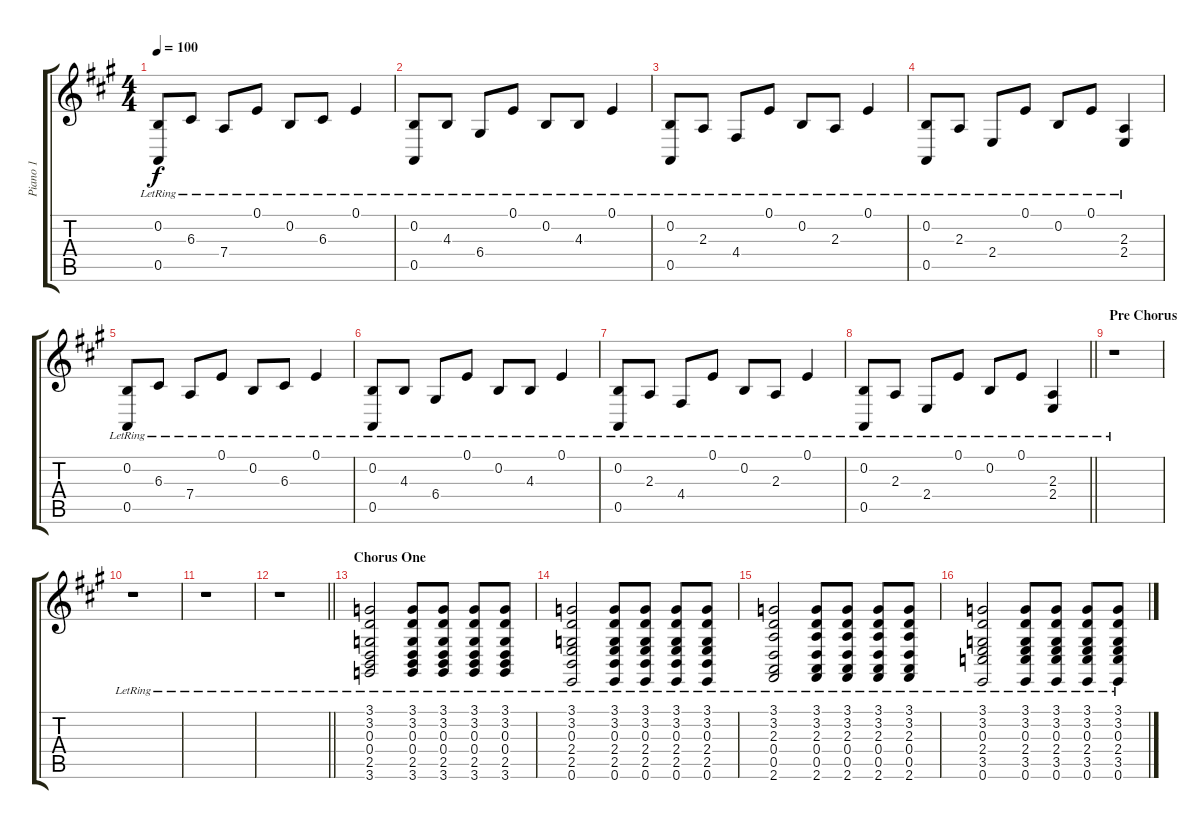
\track ("Piano 1" "Piano 1") {instrument acousticgrandpiano}
\staff {score tabs}
\tuning (E4 B3 G3 D3 A2 E2) {hide}
\ts (4 4)
\tempo 100
\clef g2
\ks a
(0.2{lr} 0.5{lr}).8{dy f} 6.3{lr}.8 7.4{lr}.8 0.1{lr}.8 0.2{lr}.8 6.3{lr}.8 0.1{lr}.4 |
(0.2{lr} 0.5{lr}).8 4.3{lr}.8 6.4{lr}.8 0.1{lr}.8 0.2{lr}.8 4.3{lr}.8 0.1{lr}.4 |
(0.2{lr} 0.5{lr}).8 2.3{lr}.8 4.4{lr}.8 0.1{lr}.8 0.2{lr}.8 2.3{lr}.8 0.1{lr}.4 |
(0.2{lr} 0.5{lr}).8 2.3{lr}.8 2.4{lr}.8 0.1{lr}.8 0.2{lr}.8 0.1{lr}.8 (2.3{lr} 2.4{lr}).4 |
(0.2{lr} 0.5{lr}).8 6.3{lr}.8 7.4{lr}.8 0.1{lr}.8 0.2{lr}.8 6.3{lr}.8 0.1{lr}.4 |
(0.2{lr} 0.5{lr}).8 4.3{lr}.8 6.4{lr}.8 0.1{lr}.8 0.2{lr}.8 4.3{lr}.8 0.1{lr}.4 |
(0.2{lr} 0.5{lr}).8 2.3{lr}.8 4.4{lr}.8 0.1{lr}.8 0.2{lr}.8 2.3{lr}.8 0.1{lr}.4 |
\barLineRight lightlight
(0.2{lr} 0.5{lr}).8 2.3{lr}.8 2.4{lr}.8 0.1{lr}.8 0.2{lr}.8 0.1{lr}.8 (2.3{lr} 2.4{lr}).4 |
\section ("" "Pre Chorus")
r.1 |
r.1 |
r.1 |
\barLineRight lightlight
r.1 |
\section ("" "Chorus One")
(3.1{lr} 3.2{lr} 0.3{lr} 0.4{lr} 2.5{lr} 3.6{lr}).2 (3.1{lr} 3.2{lr} 0.3{lr} 0.4{lr} 2.5{lr} 3.6{lr}).8 (3.1{lr} 3.2{lr} 0.3{lr} 0.4{lr} 2.5{lr} 3.6{lr}).8 (3.1{lr} 3.2{lr} 0.3{lr} 0.4{lr} 2.5{lr} 3.6{lr}).8 (3.1{lr} 3.2{lr} 0.3{lr} 0.4{lr} 2.5{lr} 3.6{lr}).8 |
(3.1{lr} 3.2{lr} 0.3{lr} 2.4{lr} 2.5{lr} 0.6{lr}).2 (3.1{lr} 3.2{lr} 0.3{lr} 2.4{lr} 2.5{lr} 0.6{lr}).8 (3.1{lr} 3.2{lr} 0.3{lr} 2.4{lr} 2.5{lr} 0.6{lr}).8 (3.1{lr} 3.2{lr} 0.3{lr} 2.4{lr} 2.5{lr} 0.6{lr}).8 (3.1{lr} 3.2{lr} 0.3{lr} 2.4{lr} 2.5{lr} 0.6{lr}).8 |
(3.1{lr} 3.2{lr} 2.3{lr} 0.4{lr} 0.5{lr} 2.6{lr}).2 (3.1{lr} 3.2{lr} 2.3{lr} 0.4{lr} 0.5{lr} 2.6{lr}).8 (3.1{lr} 3.2{lr} 2.3{lr} 0.4{lr} 0.5{lr} 2.6{lr}).8 (3.1{lr} 3.2{lr} 2.3{lr} 0.4{lr} 0.5{lr} 2.6{lr}).8 (3.1{lr} 3.2{lr} 2.3{lr} 0.4{lr} 0.5{lr} 2.6{lr}).8 |
(3.1{lr} 3.2{lr} 0.3{lr} 2.4{lr} 3.5{lr} 0.6{lr}).2 (3.1{lr} 3.2{lr} 0.3{lr} 2.4{lr} 3.5{lr} 0.6{lr}).8 (3.1{lr} 3.2{lr} 0.3{lr} 2.4{lr} 3.5{lr} 0.6{lr}).8 (3.1{lr} 3.2{lr} 0.3{lr} 2.4{lr} 3.5{lr} 0.6{lr}).8 (3.1{lr} 3.2{lr} 0.3{lr} 2.4{lr} 3.5{lr} 0.6{lr}).8
